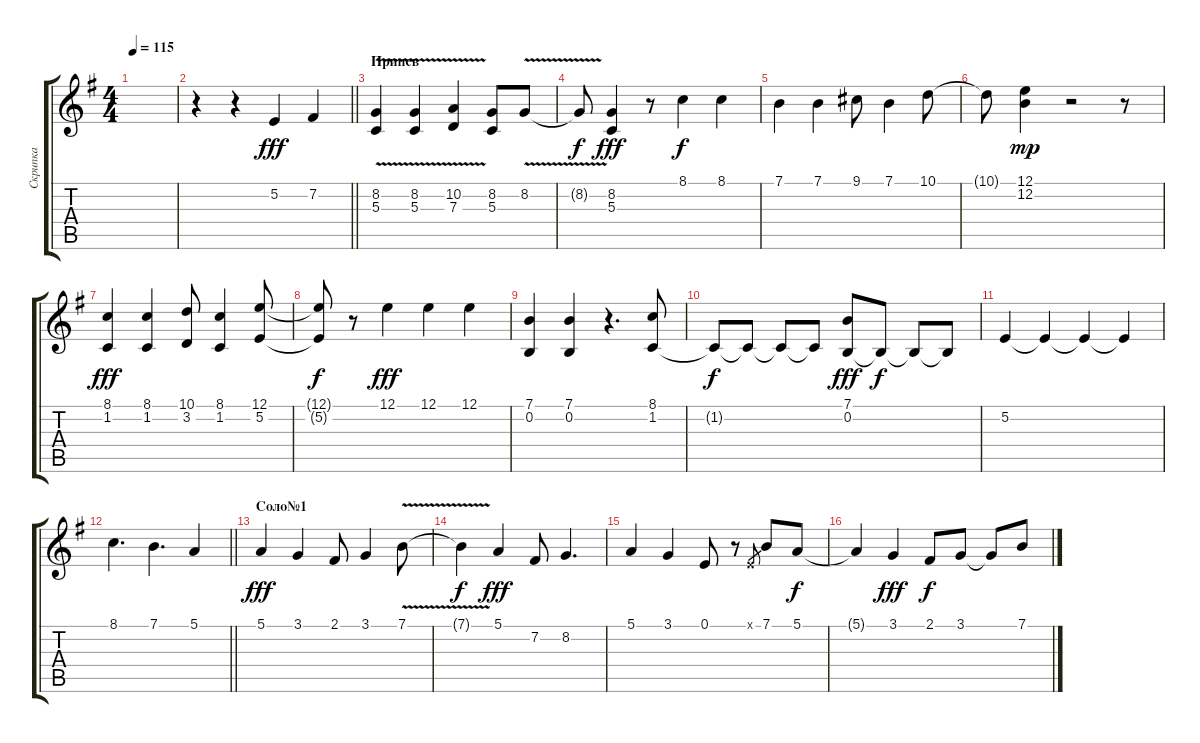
\track ("Скрипка" "Скрипка") {instrument violin}
\staff {score tabs}
\tuning (E4 B3 G3 D3 A2 E2) {hide}
\ts (4 4)
\tempo 115
\clef g2
\ks g
|
\barLineRight lightlight
r.4{volume 13 instrument synthstrings1} r.4 5.2.4{dy fff} 7.2.4 |
\section ("" "Припев")
(8.2 5.3{v}).4{volume 15 instrument synthstrings1} (8.2 5.3{v}).4 (10.2{v} 7.3{v}).4 (8.2 5.3).8 8.2{v}.8 |
8.2{t}.8{dy f} (8.2 5.3).4{dy fff} r.8 8.1.4{dy f} 8.1.4 |
7.1.4 7.1.4 9.1.8 7.1.4 10.1.8 |
10.1{t}.8 (12.1 12.2).4{dy mp} r.2 r.8 |
(8.1 1.2).4{dy fff} (8.1 1.2).4 (10.1 3.2).8 (8.1 1.2).4 (12.1 5.2).8 |
(12.1{t} 5.2{t}).8{dy f} r.8 12.1.4{dy fff} 12.1.4 12.1.4 |
(7.1 0.2).4 (7.1 0.2).4 r.4{d} (8.1 1.2).8 |
1.2{t}.8{dy f} 1.2{t}.8 1.2{t}.8 1.2{t}.8 (7.1 0.2).8{dy fff} 0.2{t}.8{dy f} 0.2{t}.8 0.2{t}.8 |
5.2.4 5.2{t}.4 5.2{t}.4 5.2{t}.4 |
\barLineRight lightlight
8.1.4{d} 7.1.4{d} 5.1.4 |
\section ("" "Соло№1")
5.1.4{dy fff} 3.1.4 2.1.8 3.1.4 7.1{v}.8 |
7.1{t}.4{dy f} 5.1.4{dy fff} 7.2.8 8.2.4{d} |
5.1.4 3.1.4 0.1.8 r.8 0.1{x}.8{gr} 7.1.8 5.1.8{dy f} |
5.1{t}.4 3.1.4{dy fff} 2.1.8{dy f} 3.1.8 3.1{t}.8 7.1.8
